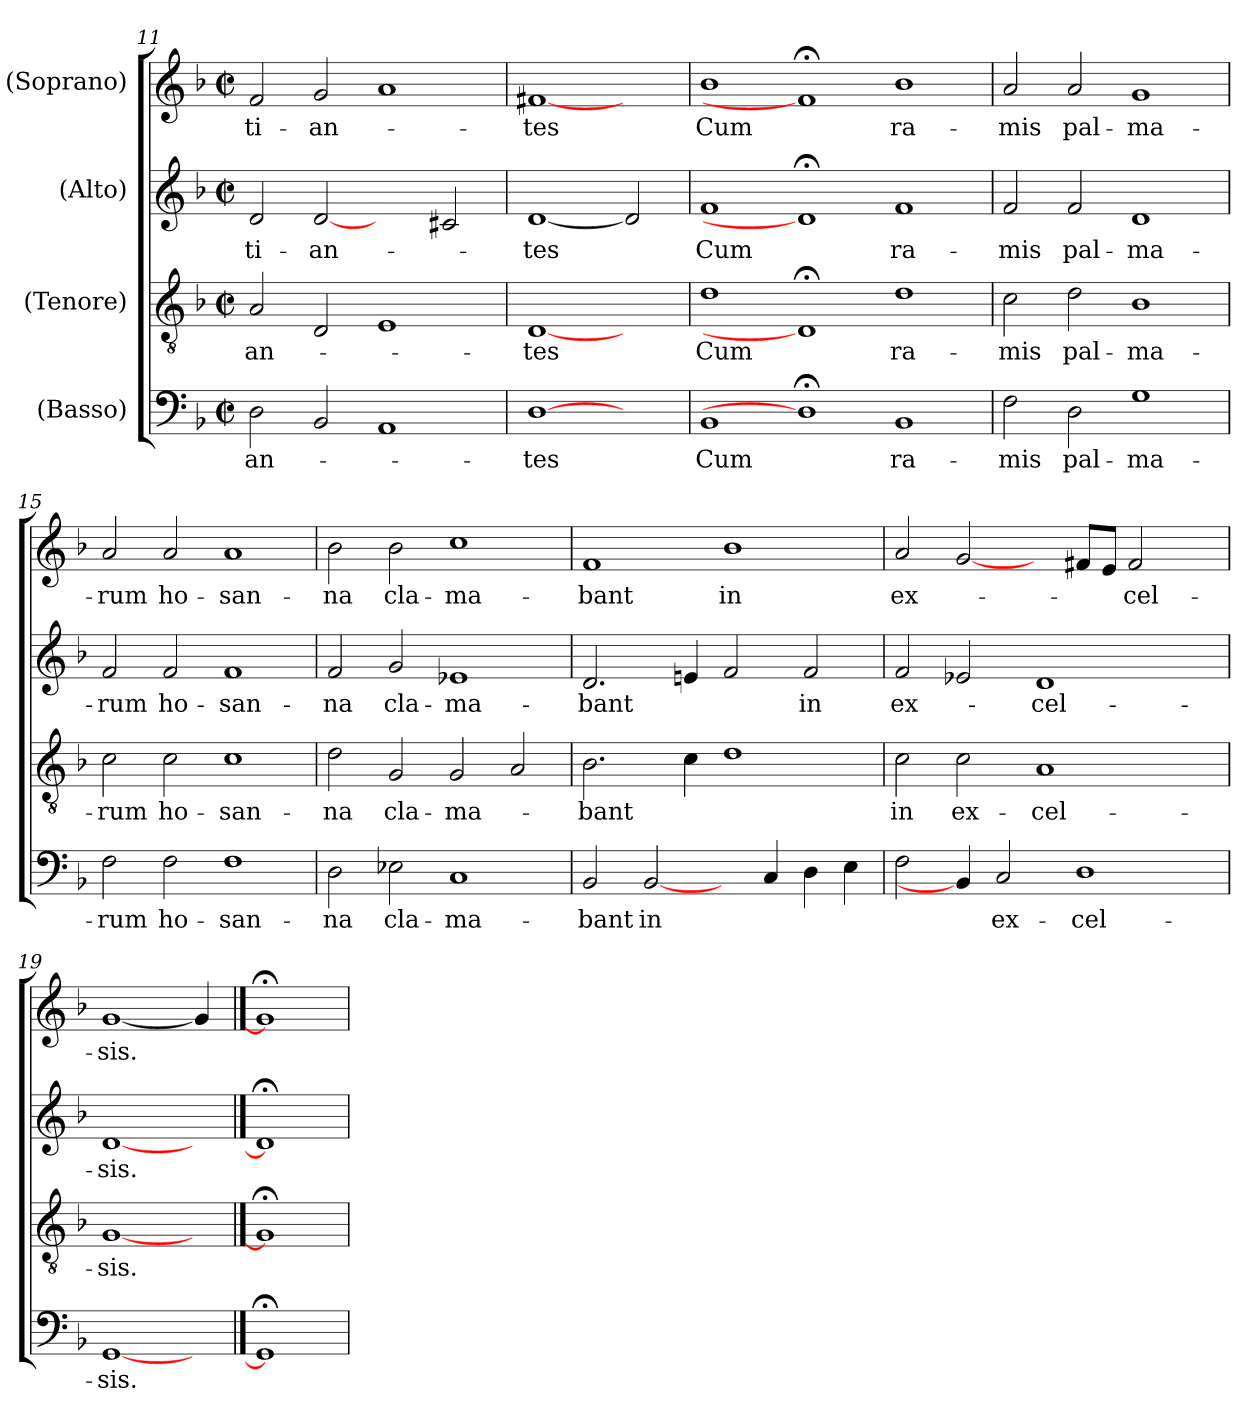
**kern	**text	**kern	**text	**kern	**text	**kern	**text
*part4	*part4	*part3	*part3	*part2	*part2	*part1	*part1
*staff4	*staff4	*staff3	*staff3	*staff2	*staff2	*staff1	*staff1
*I"(Basso)	*	*I"(Tenore)	*	*I"(Alto)	*	*I"(Soprano)	*
*clefF4	*	*clefGv2	*	*clefG2	*	*clefG2	*
*k[b-]	*	*k[b-]	*	*k[b-]	*	*k[b-]	*
*F:	*	*F:	*	*F:	*	*F:	*
*M2/2	*	*M2/2	*	*M2/2	*	*M2/2	*
*met(c|)	*	*met(c|)	*	*met(c|)	*	*met(c|)	*
=11	=11	=11	=11	=11	=11	=11	=11
!	!LO:LY:b	!	!LO:LY:b	!	!LO:LY:b	!	!LO:LY:b
2D\	-an-	2A/	-an-	2d/	-ti-	2f/	-ti-
!	!	!	!	!	!LO:LY:b	!	!LO:LY:b
2BB-/	.	2D/	.	[2d	-an-	2g/	-an-
1AA	.	1E	.	2ryy	.	1a	.
.	.	.	.	2c#X/	.	.	.
=12	=12	=12	=12	=12	=12	=12	=12
!	!LO:LY:b	!	!LO:LY:b	!	!LO:LY:b	!	!LO:LY:b
[1D	-tes	[1D	-tes	[1d	-tes	[1f#X	-tes
2ryy	.	2ryy	.	2d]	.	2ryy	.
!!LO:LB:g=z
=13	=13	=13	=13	=13	=13	=13	=13
!	!LO:LY:b	!	!LO:LY:b	!	!LO:LY:b	!	!LO:LY:b
1BB-	Cum	1d	Cum	1f	Cum	1b-	Cum
1D;<]	.	1D;]	.	1d;]	.	1f#;]	.
!	!LO:LY:b	!	!LO:LY:b	!	!LO:LY:b	!	!LO:LY:b
1BB-	ra-	1d	ra-	1f	ra-	1b-	ra-
=14	=14	=14	=14	=14	=14	=14	=14
!	!LO:LY:b	!	!LO:LY:b	!	!LO:LY:b	!	!LO:LY:b
2F\	-mis	2c\	-mis	2f/	-mis	2a/	-mis
!	!LO:LY:b	!	!LO:LY:b	!	!LO:LY:b	!	!LO:LY:b
2D\	pal-	2d\	pal-	2f/	pal-	2a/	pal-
!	!LO:LY:b	!	!LO:LY:b	!	!LO:LY:b	!	!LO:LY:b
1G	-ma-	1B-	-ma-	1d	-ma-	1g	-ma-
=15	=15	=15	=15	=15	=15	=15	=15
!	!LO:LY:b	!	!LO:LY:b	!	!LO:LY:b	!	!LO:LY:b
2F\	-rum	2c\	-rum	2f/	-rum	2a/	-rum
!	!LO:LY:b	!	!LO:LY:b	!	!LO:LY:b	!	!LO:LY:b
2F\	ho-	2c\	ho-	2f/	ho-	2a/	ho-
!	!LO:LY:b	!	!LO:LY:b	!	!LO:LY:b	!	!LO:LY:b
1F	-san-	1c	-san-	1f	-san-	1a	-san-
=16	=16	=16	=16	=16	=16	=16	=16
!	!LO:LY:b	!	!LO:LY:b	!	!LO:LY:b	!	!LO:LY:b
2D\	-na	2d\	-na	2f/	-na	2b-\	-na
!	!LO:LY:b	!	!LO:LY:b	!	!LO:LY:b	!	!LO:LY:b
2E-X\	cla-	2G/	cla-	2g/	cla-	2b-\	cla-
!	!LO:LY:b	!	!LO:LY:b	!	!LO:LY:b	!	!LO:LY:b
1C	-ma-	2G/	-ma-	1e-X	-ma-	1cc	-ma-
.	.	2A/	.	.	.	.	.
=17	=17	=17	=17	=17	=17	=17	=17
!	!LO:LY:b	!	!LO:LY:b	!	!LO:LY:b	!	!LO:LY:b
2BB-/	-bant	2.B-\	-bant	2.d/	-bant	1f	-bant
!	!LO:LY:b	!	!	!	!	!	!
[2BB-/	in	.	.	.	.	.	.
.	.	4c\	.	4en/	.	.	.
!	!	!	!	!	!	!	!LO:LY:b
4ryy	.	1d	.	2f/	.	1b-	in
4C/	.	.	.	.	.	.	.
!	!	!	!	!	!LO:LY:b	!	!
4D\	.	.	.	2f/	in	.	.
4E\	.	.	.	.	.	.	.
=18	=18	=18	=18	=18	=18	=18	=18
!	!	!	!LO:LY:b	!	!LO:LY:b	!	!LO:LY:b
2F\	.	2c\	in	2f/	ex-	2a/	ex-
!	!	!	!LO:LY:b	!	!	!	!
4BB-/]	.	2c\	ex-	2e-X/	.	[2g/	.
!	!LO:LY:b	!	!	!	!	!	!
2C/	ex-	.	.	.	.	.	.
!	!	!	!LO:LY:b	!	!LO:LY:b	!	!
.	.	1A	-cel-	1d	-cel-	4ryy	.
!	!LO:LY:b	!	!	!	!	!	!
1D	-cel-	.	.	.	.	8f#X/L	.
.	.	.	.	.	.	8e/J	.
!	!	!	!	!	!	!	!LO:LY:b
.	.	.	.	.	.	2f#/	-cel-
.	.	4ryy	.	4ryy	.	4ryy	.
=19	=19	=19	=19	=19	=19	=19	=19
!	!LO:LY:b	!	!LO:LY:b	!	!LO:LY:b	!	!LO:LY:b
[1GG	-sis.	[1G	-sis.	[1d	-sis.	[1g	-sis.
4ryy	.	4ryy	.	4ryy	.	4g/]	.
==20	==20	==20	==20	==20	==20	==20	==20
1GG;]	.	1G;]	.	1d;]	.	1g;]	.
=	=	=	=	=	=	=	=
*-	*-	*-	*-	*-	*-	*-	*-
